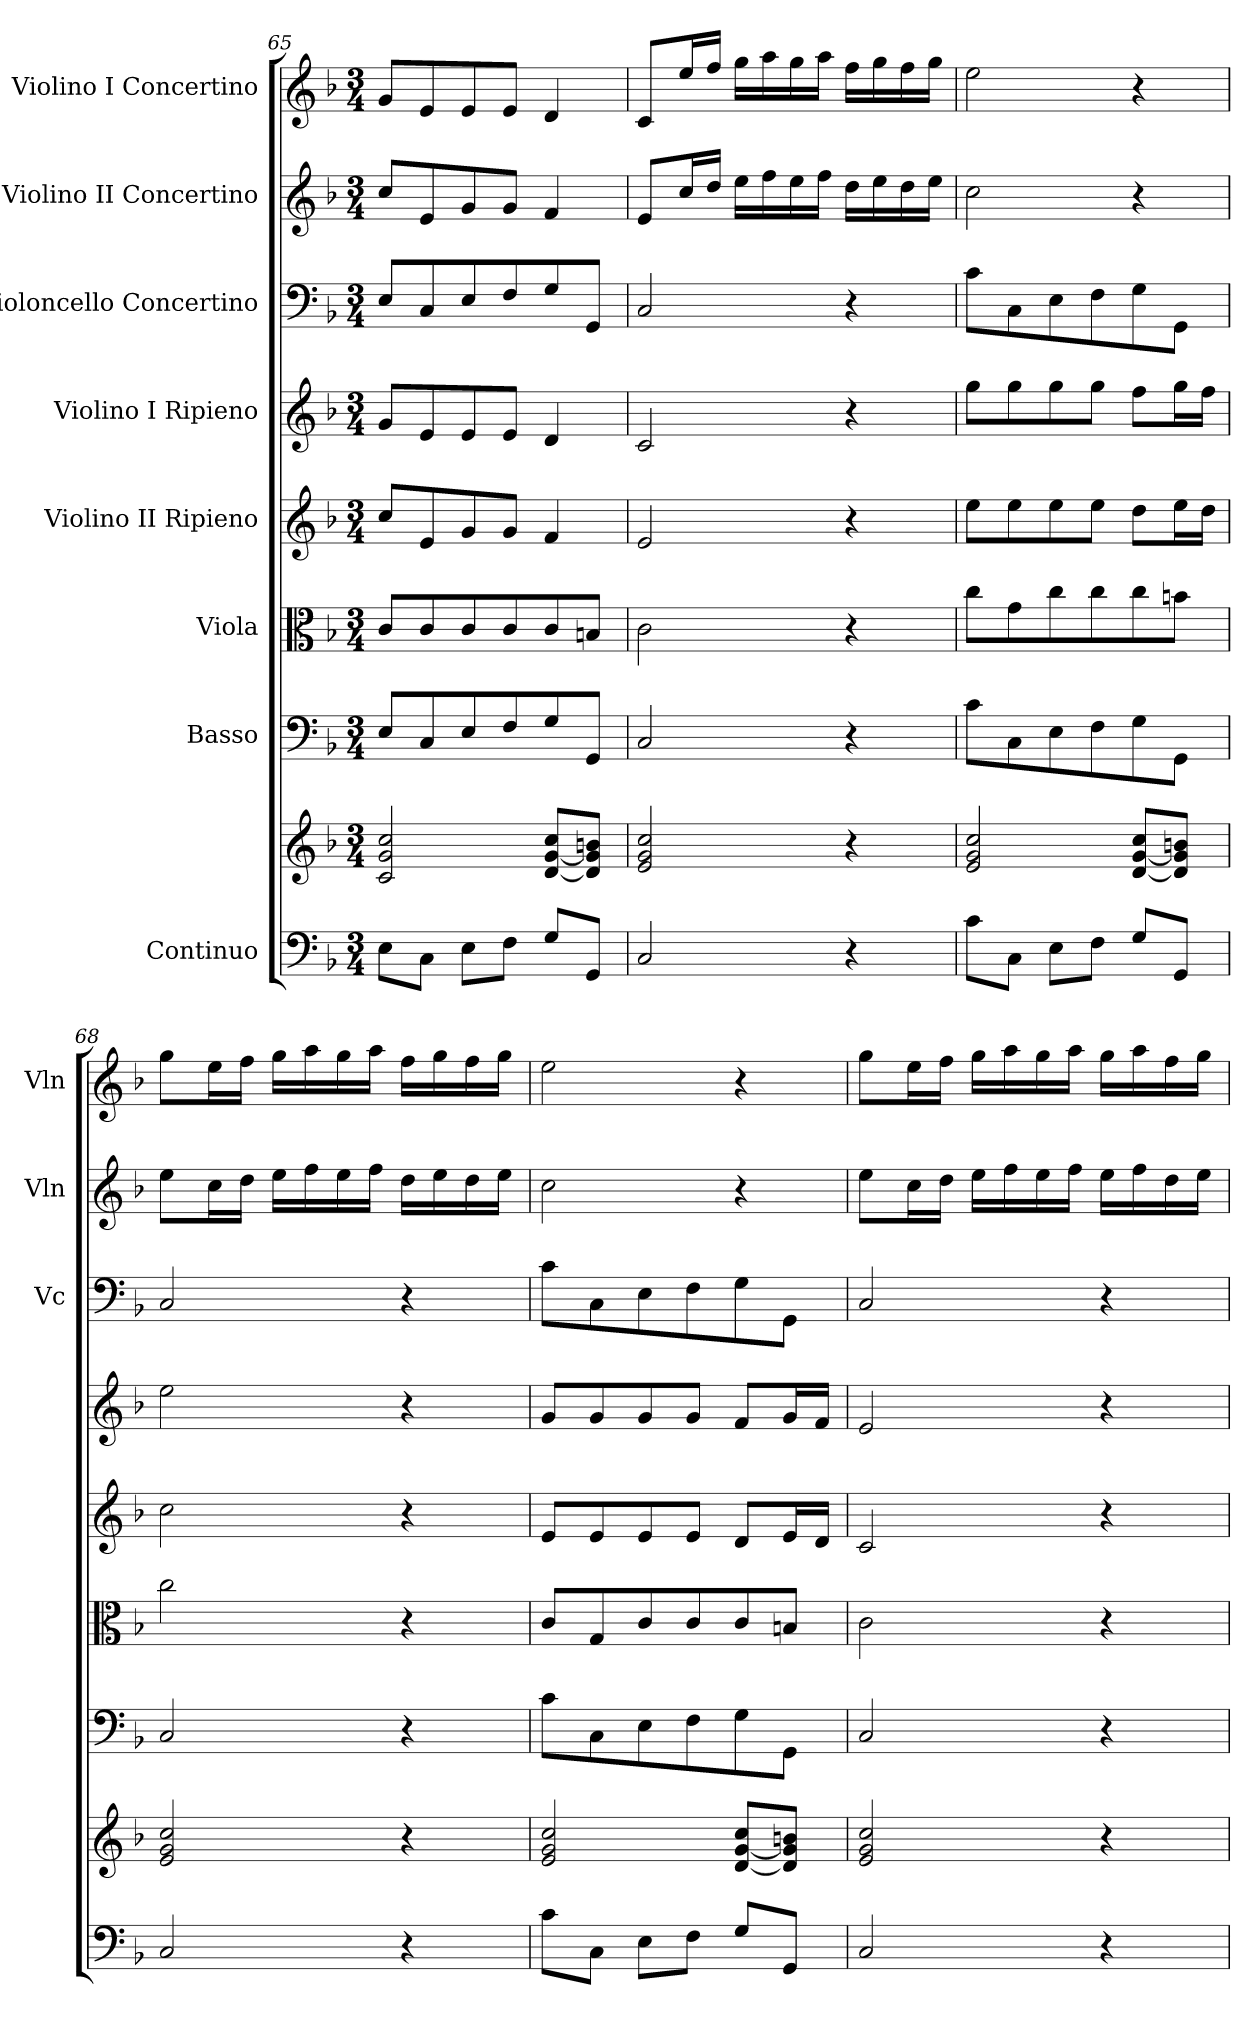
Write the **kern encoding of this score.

**kern	**kern	**kern	**kern	**kern	**kern	**kern	**kern	**kern
*part8	*part8	*part7	*part6	*part5	*part4	*part3	*part2	*part1
*staff9	*staff8	*staff7	*staff6	*staff5	*staff4	*staff3	*staff2	*staff1
*I"Continuo	*	*I"Basso	*I"Viola	*I"Violino II Ripieno	*I"Violino I Ripieno	*I"Violoncello Concertino	*I"Violino II Concertino	*I"Violino I Concertino
*	*	*	*	*	*	*I'Vc	*I'Vln	*I'Vln
*clefF4	*clefG2	*clefF4	*clefC3	*clefG2	*clefG2	*clefF4	*clefG2	*clefG2
*k[b-]	*k[b-]	*k[b-]	*k[b-]	*k[b-]	*k[b-]	*k[b-]	*k[b-]	*k[b-]
*M3/4	*M3/4	*M3/4	*M3/4	*M3/4	*M3/4	*M3/4	*M3/4	*M3/4
=65	=65	=65	=65	=65	=65	=65	=65	=65
8E\L	2c/ 2g/ 2cc/	8E/L	8c/L	8cc/L	8g/L	8E/L	8cc/L	8g/L
8C\J	.	8C/	8c/	8e/	8e/	8C/	8e/	8e/
8E\L	.	8E/	8c/	8g/	8e/	8E/	8g/	8e/
8F\J	.	8F/	8c/	8g/J	8e/J	8F/	8g/J	8e/J
8G/L	[8d/ [8g/ 8cc/L	8G/	8c/	4f/	4d/	8G/	4f/	4d/
8GG/J	8d]/ 8g]/ 8bn/J	8GG/J	8Bn/J	.	.	8GG/J	.	.
=66	=66	=66	=66	=66	=66	=66	=66	=66
2C/	2e/ 2g/ 2cc/	2C/	2c\	2e/	2c/	2C/	8e/L	8c/L
.	.	.	.	.	.	.	16cc/L	16ee/L
.	.	.	.	.	.	.	16dd/JJ	16ff/JJ
.	.	.	.	.	.	.	16ee\LL	16gg\LL
.	.	.	.	.	.	.	16ff\	16aa\
.	.	.	.	.	.	.	16ee\	16gg\
.	.	.	.	.	.	.	16ff\JJ	16aa\JJ
4r	4r	4r	4r	4r	4r	4r	16dd\LL	16ff\LL
.	.	.	.	.	.	.	16ee\	16gg\
.	.	.	.	.	.	.	16dd\	16ff\
.	.	.	.	.	.	.	16ee\JJ	16gg\JJ
=67	=67	=67	=67	=67	=67	=67	=67	=67
8c\L	2e/ 2g/ 2cc/	8c\L	8cc\L	8ee\L	8gg\L	8c\L	2cc\	2ee\
8C\J	.	8C\	8g\	8ee\	8gg\	8C\	.	.
8E\L	.	8E\	8cc\	8ee\	8gg\	8E\	.	.
8F\J	.	8F\	8cc\	8ee\J	8gg\J	8F\	.	.
8G/L	[8d/ [8g/ 8cc/L	8G\	8cc\	8dd\L	8ff\L	8G\	4r	4r
8GG/J	8d]/ 8g]/ 8bn/J	8GG\J	8bn\J	16ee\L	16gg\L	8GG\J	.	.
.	.	.	.	16dd\JJ	16ff\JJ	.	.	.
=68	=68	=68	=68	=68	=68	=68	=68	=68
2C/	2e/ 2g/ 2cc/	2C/	2cc\	2cc\	2ee\	2C/	8ee\L	8gg\L
.	.	.	.	.	.	.	16cc\L	16ee\L
.	.	.	.	.	.	.	16dd\JJ	16ff\JJ
.	.	.	.	.	.	.	16ee\LL	16gg\LL
.	.	.	.	.	.	.	16ff\	16aa\
.	.	.	.	.	.	.	16ee\	16gg\
.	.	.	.	.	.	.	16ff\JJ	16aa\JJ
4r	4r	4r	4r	4r	4r	4r	16dd\LL	16ff\LL
.	.	.	.	.	.	.	16ee\	16gg\
.	.	.	.	.	.	.	16dd\	16ff\
.	.	.	.	.	.	.	16ee\JJ	16gg\JJ
=69	=69	=69	=69	=69	=69	=69	=69	=69
8c\L	2e/ 2g/ 2cc/	8c\L	8c/L	8e/L	8g/L	8c\L	2cc\	2ee\
8C\J	.	8C\	8G/	8e/	8g/	8C\	.	.
8E\L	.	8E\	8c/	8e/	8g/	8E\	.	.
8F\J	.	8F\	8c/	8e/J	8g/J	8F\	.	.
8G/L	[8d/ [8g/ 8cc/L	8G\	8c/	8d/L	8f/L	8G\	4r	4r
8GG/J	8d]/ 8g]/ 8bn/J	8GG\J	8Bn/J	16e/L	16g/L	8GG\J	.	.
.	.	.	.	16d/JJ	16f/JJ	.	.	.
!!LO:PB:g=z
=70	=70	=70	=70	=70	=70	=70	=70	=70
2C/	2e/ 2g/ 2cc/	2C/	2c\	2c/	2e/	2C/	8ee\L	8gg\L
.	.	.	.	.	.	.	16cc\L	16ee\L
.	.	.	.	.	.	.	16dd\JJ	16ff\JJ
.	.	.	.	.	.	.	16ee\LL	16gg\LL
.	.	.	.	.	.	.	16ff\	16aa\
.	.	.	.	.	.	.	16ee\	16gg\
.	.	.	.	.	.	.	16ff\JJ	16aa\JJ
4r	4r	4r	4r	4r	4r	4r	16ee\LL	16gg\LL
.	.	.	.	.	.	.	16ff\	16aa\
.	.	.	.	.	.	.	16dd\	16ff\
.	.	.	.	.	.	.	16ee\JJ	16gg\JJ
=	=	=	=	=	=	=	=	=
*-	*-	*-	*-	*-	*-	*-	*-	*-
